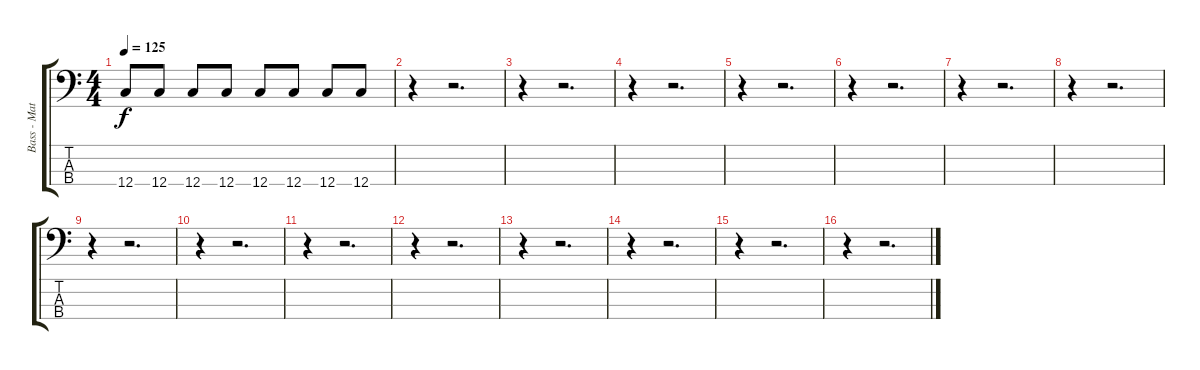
\track ("Bass - Matt Kean" "Bass - Mat") {instrument electricbasspick}
\staff {score tabs}
\tuning (F2 C2 G1 C1) {hide}
\ts (4 4)
\tempo 125
\clef f4
\ks c
12.4.8{dy f} 12.4.8 12.4.8 12.4.8 12.4.8 12.4.8 12.4.8 12.4.8 |
r.4 r.2{d} |
r.4 r.2{d} |
r.4 r.2{d} |
r.4 r.2{d} |
r.4 r.2{d} |
r.4 r.2{d} |
r.4 r.2{d} |
r.4 r.2{d} |
r.4 r.2{d} |
r.4 r.2{d} |
r.4 r.2{d} |
r.4 r.2{d} |
r.4 r.2{d} |
r.4 r.2{d} |
r.4 r.2{d}
